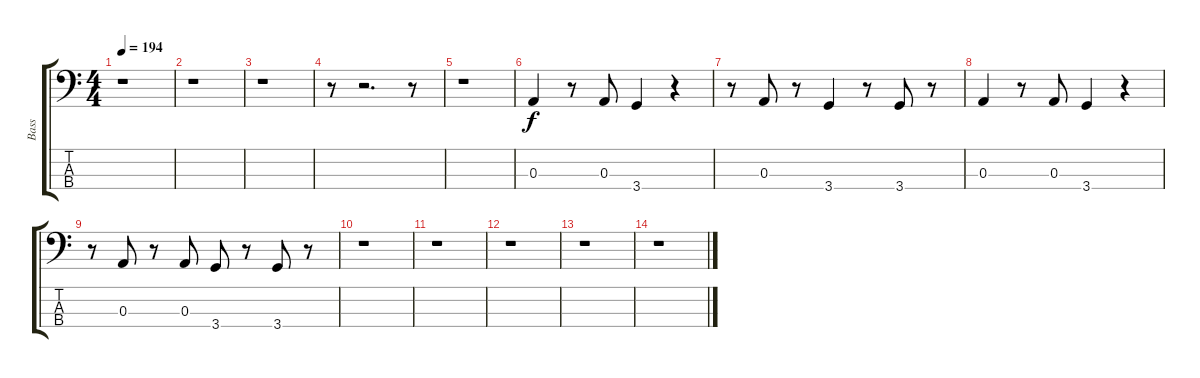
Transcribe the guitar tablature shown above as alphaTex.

\track ("Bass" "Bass") {instrument electricbassfinger}
\staff {score tabs}
\tuning (G2 D2 A1 E1) {hide}
\ts (4 4)
\tempo 194
\clef f4
\ks c
r.1{dy f} |
r.1 |
r.1 |
r.8 r.2{d} r.8 |
r.1 |
0.3.4 r.8 0.3.8 3.4.4 r.4 |
r.8 0.3.8 r.8 3.4.4 r.8 3.4.8 r.8 |
0.3.4 r.8 0.3.8 3.4.4 r.4 |
r.8 0.3.8 r.8 0.3.8 3.4.8 r.8 3.4.8 r.8 |
r.1 |
r.1 |
r.1 |
r.1 |
r.1
